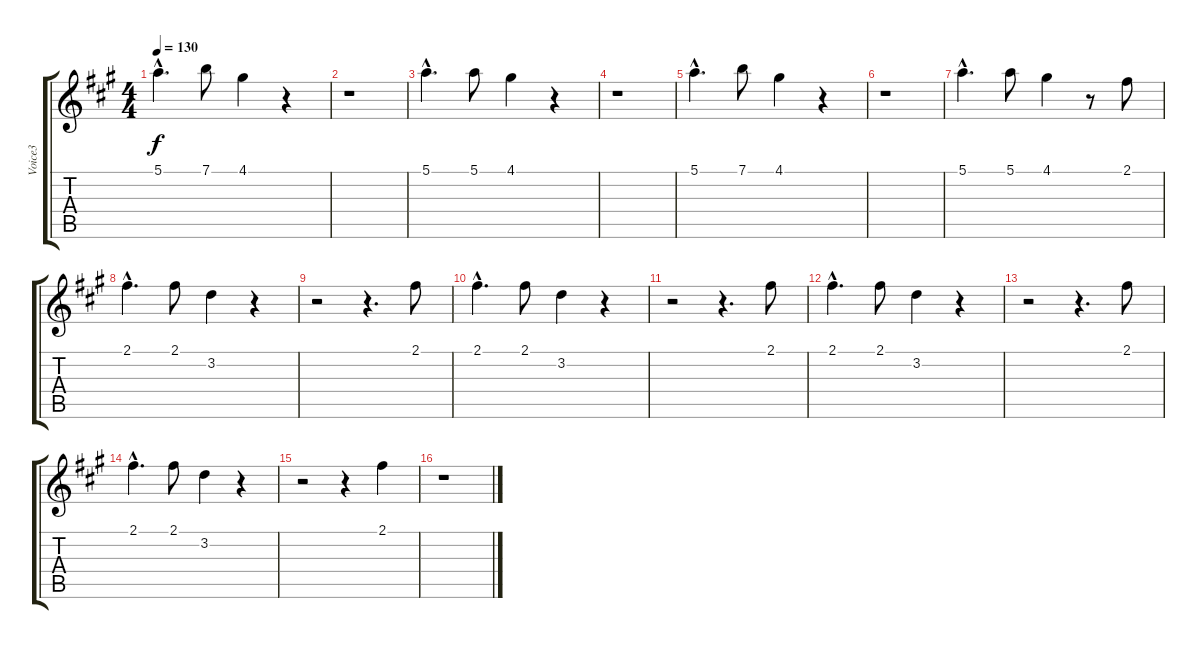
\track ("Voice3" "Voice3") {instrument distortionguitar}
\staff {score tabs}
\tuning (E4 B3 G3 D3 A2 E2) {hide}
\ts (4 4)
\tempo 130
\clef g2
\ks f#minor
5.1{hac}.4{d dy f} 7.1.8 4.1.4 r.4 |
r.1 |
5.1{hac}.4{d} 5.1.8 4.1.4 r.4 |
r.1 |
5.1{hac}.4{d} 7.1.8 4.1.4 r.4 |
r.1 |
5.1{hac}.4{d} 5.1.8 4.1.4 r.8 2.1.8 |
2.1{hac}.4{d} 2.1.8 3.2.4 r.4 |
r.2 r.4{d} 2.1.8 |
2.1{hac}.4{d} 2.1.8 3.2.4 r.4 |
r.2 r.4{d} 2.1.8 |
2.1{hac}.4{d} 2.1.8 3.2.4 r.4 |
r.2 r.4{d} 2.1.8 |
2.1{hac}.4{d} 2.1.8 3.2.4 r.4 |
r.2 r.4 2.1.4 |
r.1
